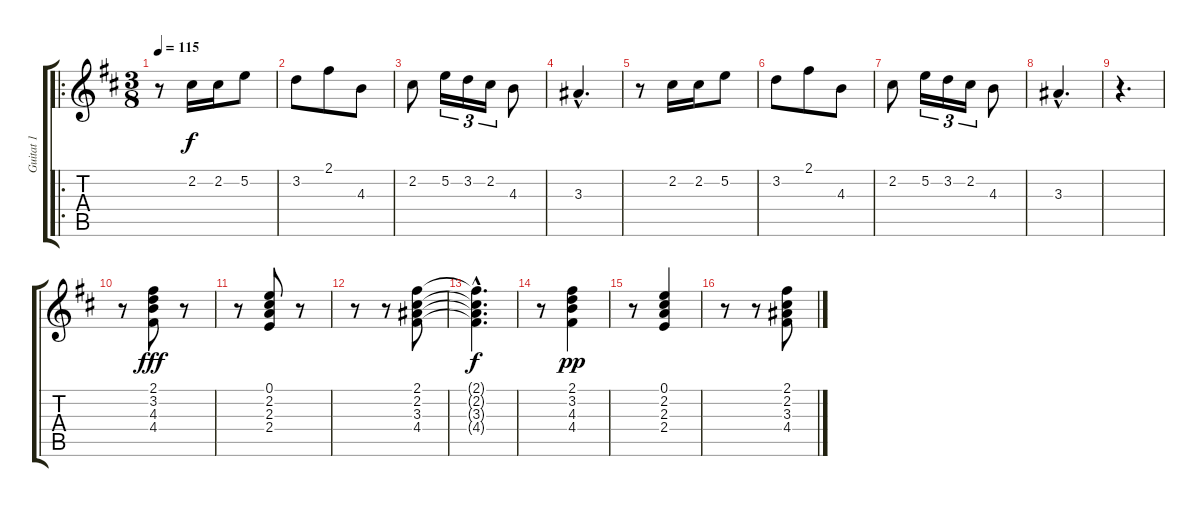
\track ("Guitat 1" "Guitat 1") {instrument acousticguitarnylon}
\staff {score tabs}
\tuning (E4 B3 G3 D3 A2 E2) {hide}
\ro
\ts (3 8)
\tempo 115
\clef g2
\ks d
r.8{dy f instrument acousticguitarnylon} 2.2.16 2.2.16 5.2.8 |
3.2.8 2.1.8 4.3.8 |
2.2.8 5.2.16{tu (3 2)} 3.2.16{tu (3 2)} 2.2.16{tu (3 2)} 4.3.8 |
3.3{hac}.4{d} |
r.8 2.2.16 2.2.16 5.2.8 |
3.2.8 2.1.8 4.3.8 |
2.2.8 5.2.16{tu (3 2)} 3.2.16{tu (3 2)} 2.2.16{tu (3 2)} 4.3.8 |
3.3{hac}.4{d} |
r.4{d} |
r.8 (2.1 3.2 4.3 4.4).8{dy fff} r.8 |
r.8 (0.1 2.2 2.3 2.4).8 r.8 |
r.8 r.8 (2.1 2.2 3.3 4.4).8 |
(2.1{hac t} 2.2{hac t} 3.3{hac t} 4.4{hac t}).4{d dy f} |
r.8 (2.1 3.2 4.3 4.4).4{dy pp} |
r.8 (0.1 2.2 2.3 2.4).4 |
r.8 r.8 (2.1 2.2 3.3 4.4).8
